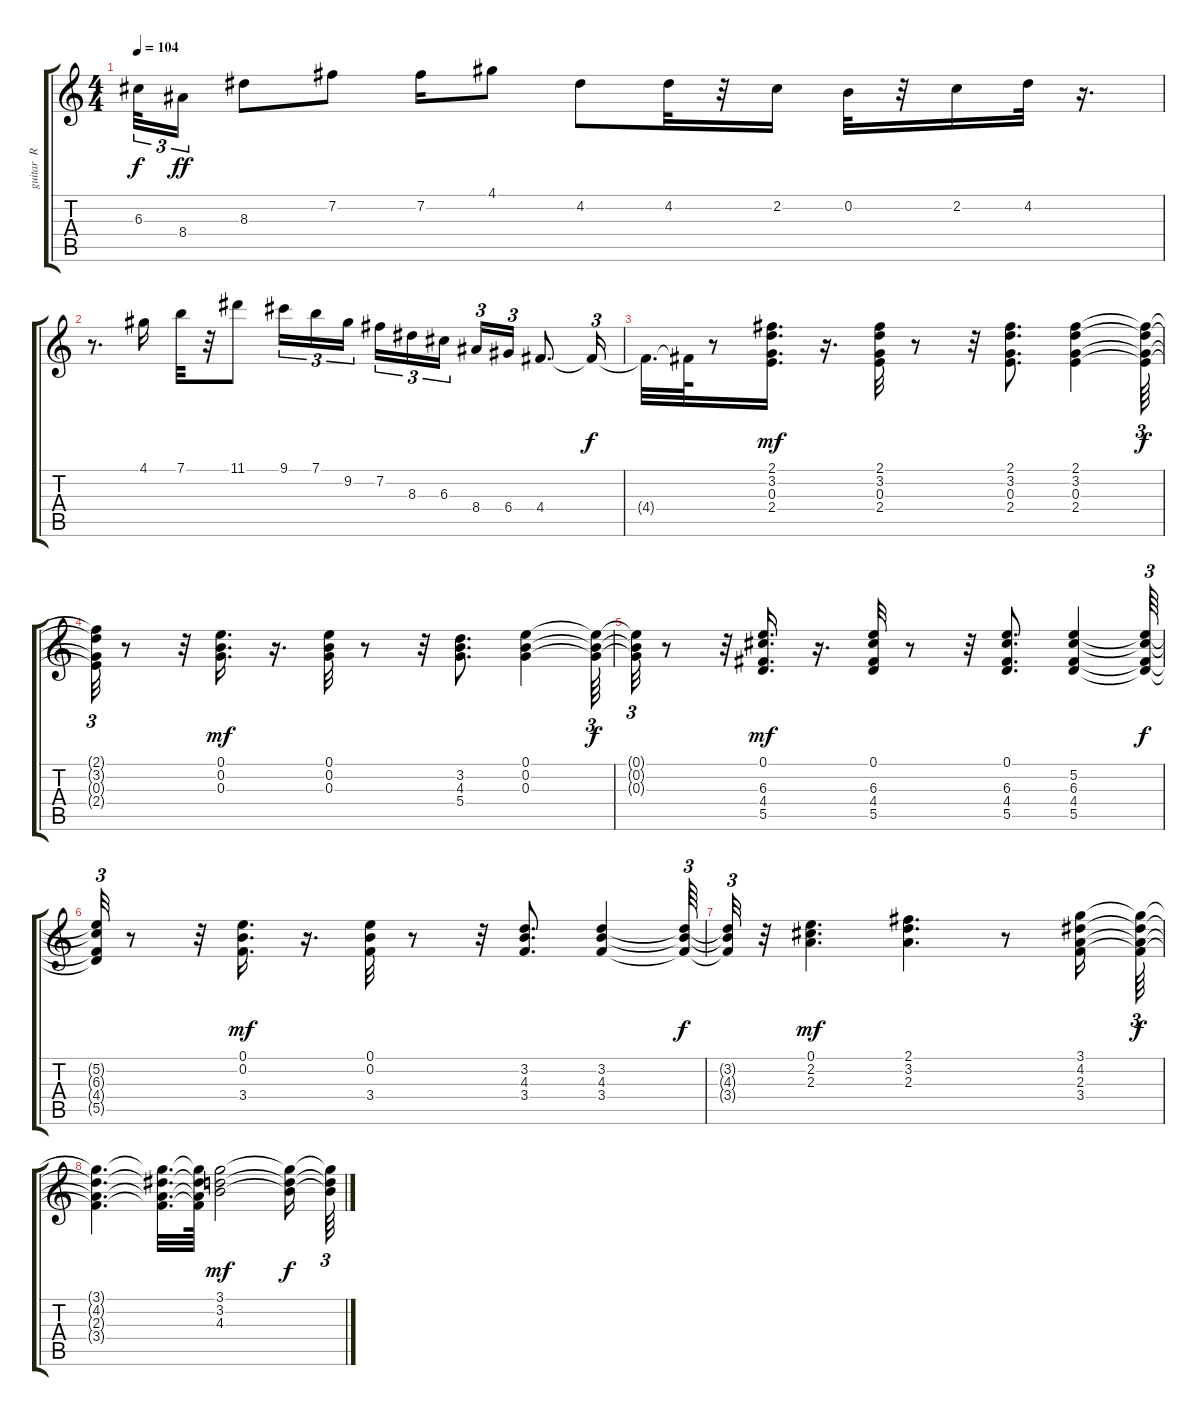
\track ("guitar  R" "guitar  R") {instrument electricguitarjazz}
\staff {score tabs}
\tuning (E4 B3 G3 D3 A2 E2) {hide}
\ts (4 4)
\tempo 104
\clef g2
\ks c
6.3{t}.32{tu (3 2) dy f} 8.4.16{tu (3 2) dy ff} 8.3.8 7.2.8 7.2.16 4.1.8 4.2.8 4.2.32 r.32 2.2.16 0.2.32 r.32 2.2.16 4.2.32 r.16{d} |
r.8{d} 4.1.16 7.1.32 r.32 11.1.8 9.1.16{tu (3 2)} 7.1.16{tu (3 2)} 9.2.16{tu (3 2) beam splitsecondary} 7.2.16{tu (3 2)} 8.3.16{tu (3 2)} 6.3.16{tu (3 2) beam splitsecondary} 8.4.16{tu (3 2)} 6.4.16{tu (3 2)} 4.4.8{d} 4.4{t}.16{tu (3 2) dy f} |
4.4{t}.32{d} 4.4{t}.64 r.8 (2.1 3.2 0.3 2.4).16{d dy mf} r.16{d} (2.1 3.2 0.3 2.4).32 r.8 r.32 (2.1 3.2 0.3 2.4).8{d} (2.1 3.2 0.3 2.4).4 (2.1{t} 3.2{t} 0.3{t} 2.4{t}).64{tu (3 2) dy f} |
(2.1{t} 3.2{t} 0.3{t} 2.4{t}).32{tu (3 2)} r.8 r.32 (0.1 0.2 0.3).16{d dy mf} r.16{d} (0.1 0.2 0.3).32 r.8 r.32 (3.2 4.3 5.4).8{d} (0.1 0.2 0.3).4 (0.1{t} 0.2{t} 0.3{t}).64{tu (3 2) dy f} |
(0.1{t} 0.2{t} 0.3{t}).32{tu (3 2)} r.8 r.32 (0.1 6.3 4.4 5.5).16{d dy mf} r.16{d} (0.1 6.3 4.4 5.5).32 r.8 r.32 (0.1 6.3 4.4 5.5).8{d} (5.2 6.3 4.4 5.5).4 (5.2{t} 6.3{t} 4.4{t} 5.5{t}).64{tu (3 2) dy f} |
(5.2{t} 6.3{t} 4.4{t} 5.5{t}).32{tu (3 2)} r.8 r.32 (0.1 0.2 3.4).16{d dy mf} r.16{d} (0.1 0.2 3.4).32 r.8 r.32 (3.2 4.3 3.4).8{d} (3.2 4.3 3.4).4 (3.2{t} 4.3{t} 3.4{t}).64{tu (3 2) dy f} |
(3.2{t} 4.3{t} 3.4{t}).32{tu (3 2)} r.32 (0.1 2.2 2.3).4{d dy mf} (2.1 3.2 2.3).4{d} r.8 (3.1 4.2 2.3 3.4).16 (3.1{t} 4.2{t} 2.3{t} 3.4{t}).64{tu (3 2) dy f} |
(3.1{t} 4.2{t} 2.3{t} 3.4{t}).4{d} (3.1{t} 4.2{t} 2.3{t} 3.4{t}).32{d} (3.1{t} 4.2{t} 2.3{t} 3.4{t}).64 (3.1 3.2 4.3).2{dy mf} (3.1{t} 3.2{t} 4.3{t}).16{dy f} (3.1{t} 3.2{t} 4.3{t}).64{tu (3 2)}
